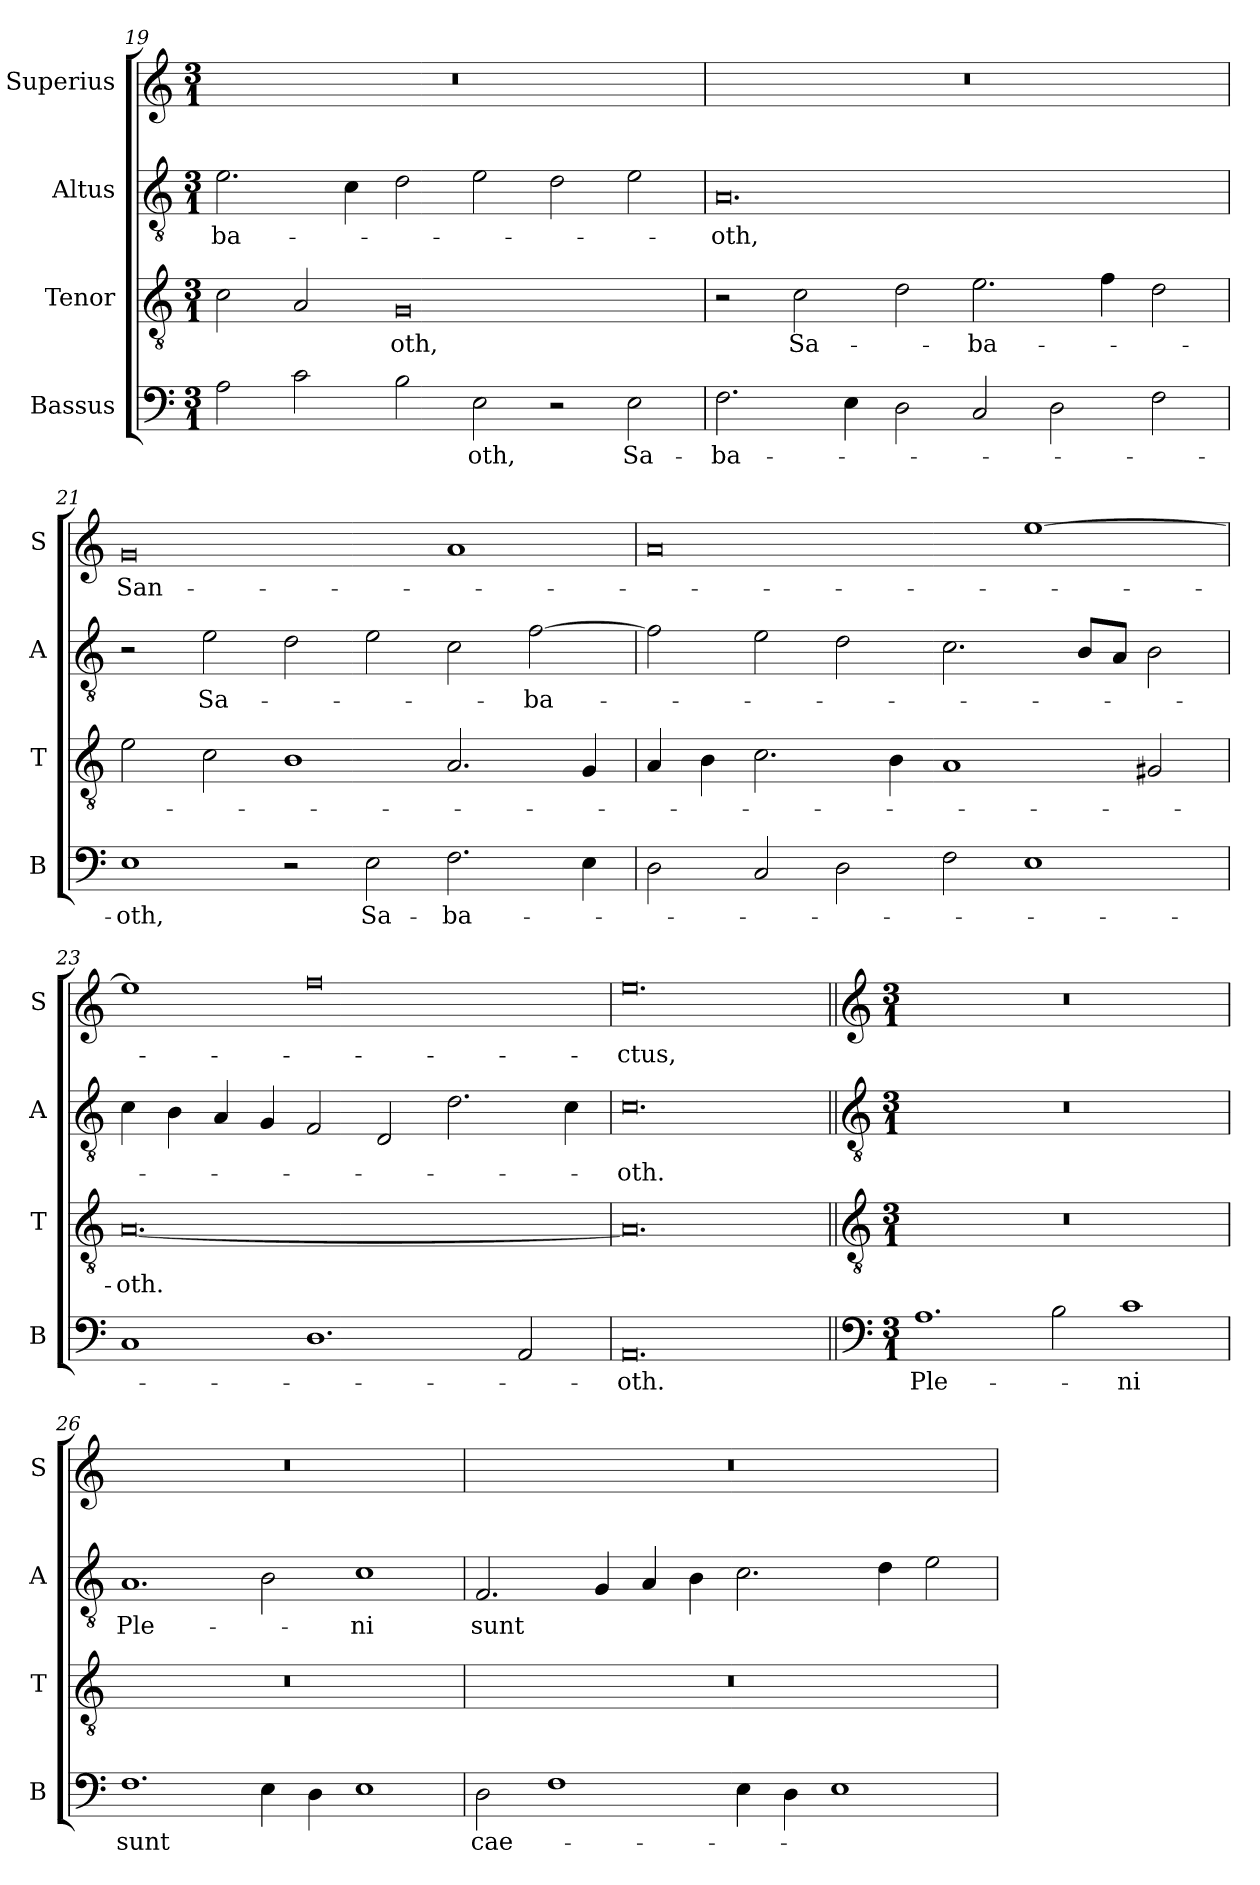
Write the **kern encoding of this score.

**kern	**text	**kern	**text	**kern	**text	**kern	**text
*part4	*part4	*part3	*part3	*part2	*part2	*part1	*part1
*staff4	*staff4	*staff3	*staff3	*staff2	*staff2	*staff1	*staff1
*I"Bassus	*	*I"Tenor	*	*I"Altus	*	*I"Superius	*
*I'B	*	*I'T	*	*I'A	*	*I'S	*
*clefF4	*	*clefGv2	*	*clefGv2	*	*clefG2	*
*k[]	*	*k[]	*	*k[]	*	*k[]	*
*M3/1	*	*M3/1	*	*M3/1	*	*M3/1	*
=19	=19	=19	=19	=19	=19	=19	=19
2A\	.	2c\	.	2.e\	-ba-	0.r	.
2c\	.	2A/	.	.	.	.	.
.	.	.	.	4c\	.	.	.
2B\	.	0G	-oth,	2d\	.	.	.
2E\	-oth,	.	.	2e\	.	.	.
2r	.	.	.	2d\	.	.	.
2E\	Sa-	.	.	2e\	.	.	.
!!LO:LB:g=z
=20	=20	=20	=20	=20	=20	=20	=20
2.F\	-ba-	2r	.	0.A	-oth,	0.r	.
.	.	2c\	Sa-	.	.	.	.
4E\	.	.	.	.	.	.	.
2D\	.	2d\	.	.	.	.	.
2C/	.	2.e\	-ba-	.	.	.	.
2D\	.	.	.	.	.	.	.
.	.	4f\	.	.	.	.	.
2F\	.	2d\	.	.	.	.	.
=21	=21	=21	=21	=21	=21	=21	=21
1E	-oth,	2e\	.	2r	.	0g	San-
.	.	2c\	.	2e\	Sa-	.	.
2r	.	1B	.	2d\	.	.	.
2E\	Sa-	.	.	2e\	.	.	.
2.F\	-ba-	2.A/	.	2c\	.	1a	.
.	.	.	.	[2f\	-ba-	.	.
4E\	.	4G/	.	.	.	.	.
=22	=22	=22	=22	=22	=22	=22	=22
2D\	.	4A/	.	2f\]	.	0a	.
.	.	4B\	.	.	.	.	.
2C/	.	2.c\	.	2e\	.	.	.
2D\	.	.	.	2d\	.	.	.
.	.	4B\	.	.	.	.	.
2F\	.	1A	.	2.c\	.	.	.
1E	.	.	.	.	.	[1ee	.
.	.	.	.	8B/L	.	.	.
.	.	.	.	8A/J	.	.	.
.	.	2G#X/	.	2B\	.	.	.
=23	=23	=23	=23	=23	=23	=23	=23
1C	.	[0.A/	-oth.	4c\	.	1ee]	.
.	.	.	.	4B\	.	.	.
.	.	.	.	4A/	.	.	.
.	.	.	.	4G/	.	.	.
1.D	.	.	.	2F/	.	0ff	.
.	.	.	.	2D/	.	.	.
.	.	.	.	2.d\	.	.	.
2AA/	.	.	.	.	.	.	.
.	.	.	.	4c\	.	.	.
=24	=24	=24	=24	=24	=24	=24	=24
0.AA/	-oth.	0.A]	.	0.c\	-oth.	0.ee\	-ctus,
!!LO:LB:g=z
=25||	=25||	=25||	=25||	=25||	=25||	=25||	=25||
*clefF4	*	*clefGv2	*	*clefGv2	*	*clefG2	*
*k[]	*	*k[]	*	*k[]	*	*k[]	*
*M3/1	*	*M3/1	*	*M3/1	*	*M3/1	*
1.A	Ple-	0.r	.	0.r	.	0.r	.
2B\	.	.	.	.	.	.	.
1c	-ni	.	.	.	.	.	.
=26	=26	=26	=26	=26	=26	=26	=26
1.F	sunt	0.r	.	1.A	Ple-	0.r	.
4E\	.	.	.	2B\	.	.	.
4D\	.	.	.	.	.	.	.
1E	.	.	.	1c	-ni	.	.
=27	=27	=27	=27	=27	=27	=27	=27
2D\	cae-	0.r	.	2.F/	sunt	0.r	.
1F	.	.	.	.	.	.	.
.	.	.	.	4G/	.	.	.
.	.	.	.	4A/	.	.	.
.	.	.	.	4B\	.	.	.
4E\	.	.	.	2.c\	.	.	.
4D\	.	.	.	.	.	.	.
1E	.	.	.	.	.	.	.
.	.	.	.	4d\	.	.	.
.	.	.	.	2e\	.	.	.
=	=	=	=	=	=	=	=
*-	*-	*-	*-	*-	*-	*-	*-
